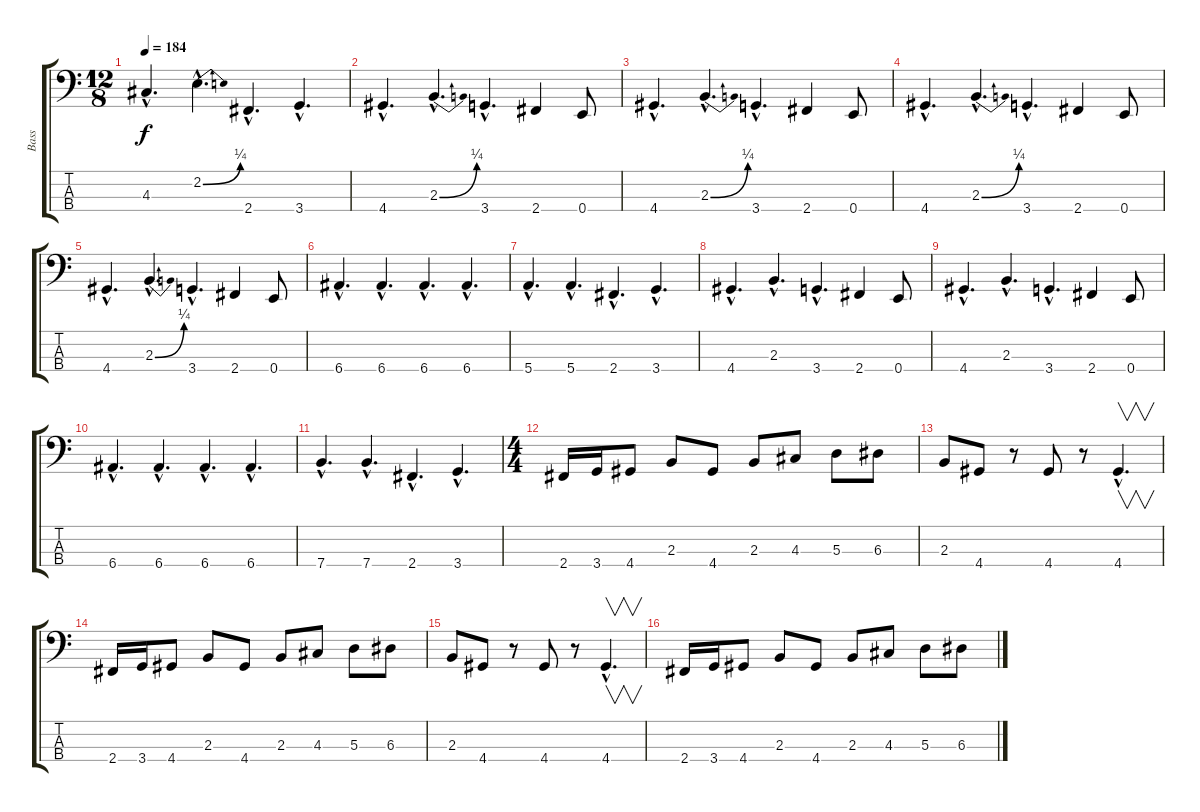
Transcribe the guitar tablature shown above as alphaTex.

\track ("Bass" "Bass") {instrument electricbassfinger}
\staff {score tabs}
\tuning (G2 D2 A1 E1) {hide}
\ts (12 8)
\tempo 184
\clef f4
\ks c
4.3{hac}.4{d dy f} 2.2{be (bend 0 0 60 1) hac}.4{d} 2.4{hac}.4{d} 3.4{hac}.4{d} |
4.4{hac}.4{d} 2.3{be (bend 0 0 60 1) hac}.4{d} 3.4{hac}.4{d} 2.4.4 0.4.8 |
4.4{hac}.4{d} 2.3{be (bend 0 0 60 1) hac}.4{d} 3.4{hac}.4{d} 2.4.4 0.4.8 |
4.4{hac}.4{d} 2.3{be (bend 0 0 60 1) hac}.4{d} 3.4{hac}.4{d} 2.4.4 0.4.8 |
4.4{hac}.4{d} 2.3{be (bend 0 0 60 1) hac}.4{d} 3.4{hac}.4{d} 2.4.4 0.4.8 |
6.4{hac}.4{d} 6.4{hac}.4{d} 6.4{hac}.4{d} 6.4{hac}.4{d} |
5.4{hac}.4{d} 5.4{hac}.4{d} 2.4{hac}.4{d} 3.4{hac}.4{d} |
4.4{hac}.4{d} 2.3{hac}.4{d} 3.4{hac}.4{d} 2.4.4 0.4.8 |
4.4{hac}.4{d} 2.3{hac}.4{d} 3.4{hac}.4{d} 2.4.4 0.4.8 |
6.4{hac}.4{d} 6.4{hac}.4{d} 6.4{hac}.4{d} 6.4{hac}.4{d} |
7.4{hac}.4{d} 7.4{hac}.4{d} 2.4{hac}.4{d} 3.4{hac}.4{d} |
\ts (4 4)
2.4.16 3.4.16 4.4.8 2.3.8 4.4.8 2.3.8 4.3.8 5.3.8 6.3.8 |
2.3.8 4.4.8 r.8 4.4.8 r.8 4.4{hac}.4{v d} |
2.4.16 3.4.16 4.4.8 2.3.8 4.4.8 2.3.8 4.3.8 5.3.8 6.3.8 |
2.3.8 4.4.8 r.8 4.4.8 r.8 4.4{hac}.4{v d} |
2.4.16 3.4.16 4.4.8 2.3.8 4.4.8 2.3.8 4.3.8 5.3.8 6.3.8
